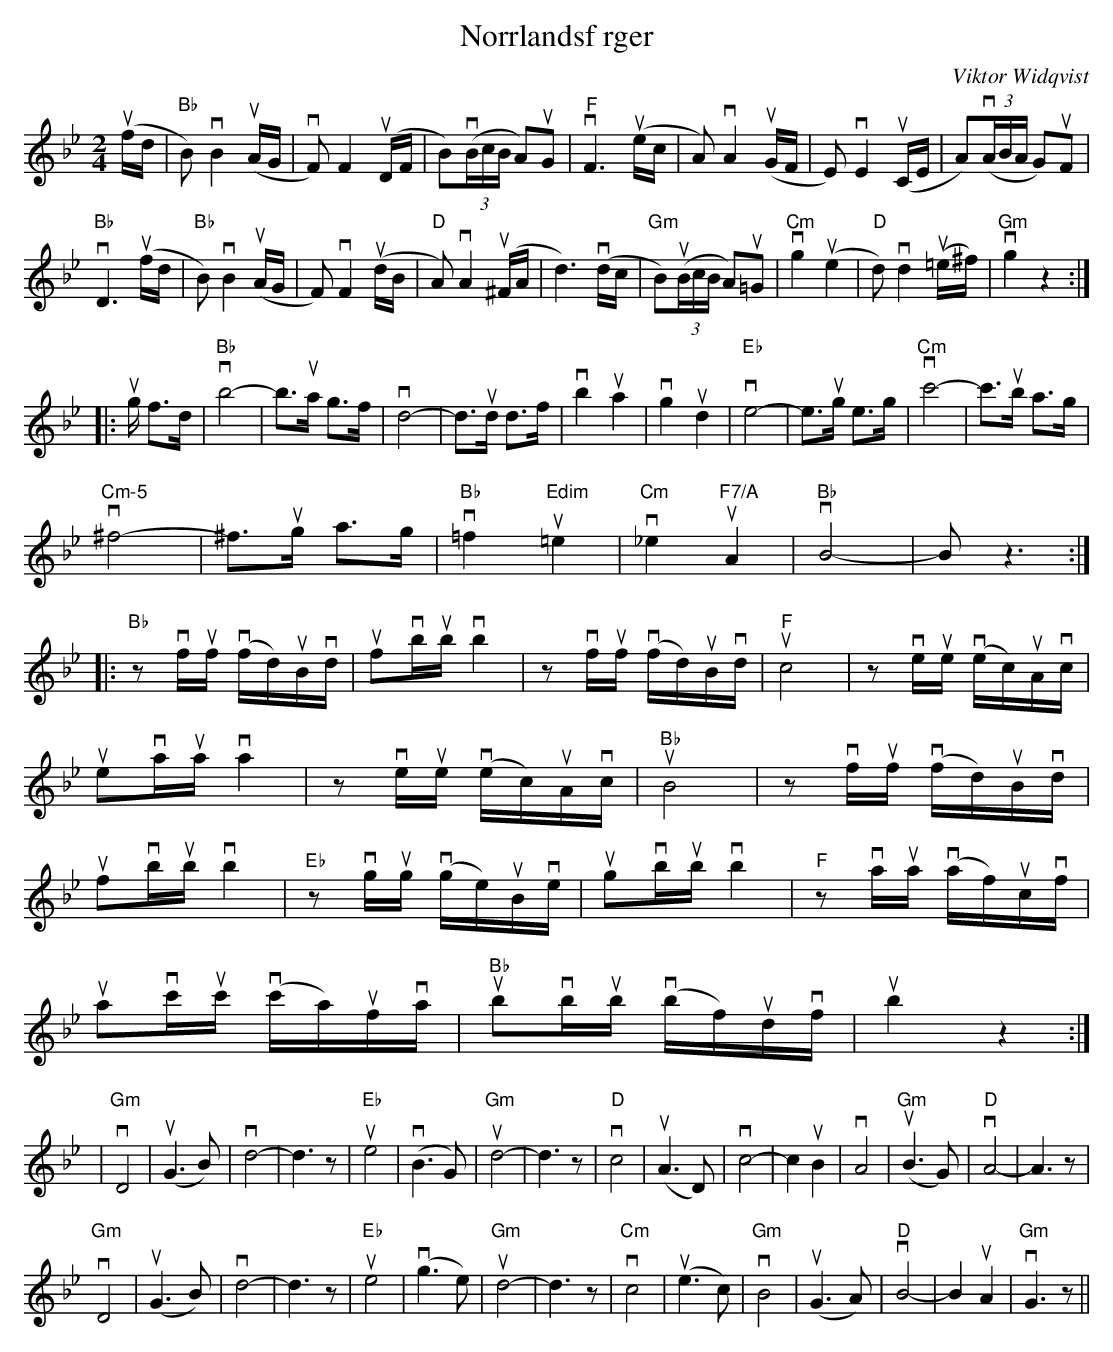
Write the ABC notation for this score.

X:1
T:Norrlandsf rger
M:2/4
C:Viktor Widqvist
L:1/8
K:Bb
u(f/d/ |"Bb" B)vB2u(A/G/ | vF)F2u(D/F/ | B)(v(3B/c/B/ A)uG | "F"vF3u(e/c/ | A)vA2u(G/F/ | E)vE2u(C/E/ | A)(v(3A/B/A/ G)uF |
"Bb" vD3u(f/d/ | "Bb" B)vB2 u(A/G/ | F)vF2u(d/B/ | "D"A)vA2u(^F/A/ | d3)v(d/c/ | "Gm"B)(u(3B/c/B/ A)u=G | "Cm"vg2 (u'e2 | "D"d)vd2u(=e/^f/) | "Gm"vg2z2 :|
|:ug/ f>d | "Bb"vb4- |b3/ua/ g>f | vd4- |d3/ud/ d>f | vb2 ua2 | vg2 ud2 | "Eb"ve4- |e3/ug/ e>g |"Cm" vc'4- | c'3/ub/ a>g |
"Cm-5"v^f4- |^f3/ug/ a>g | "Bb"v=f2 "Edim"u=e2 | "Cm"v_e2 "F7/A"uA2 | "Bb"vB4- | B z3 :|
|:"Bb"zvf/2uf/2 (vf/2d/)2uB/2vd/2 | ufvb/2ub/2 vb2 |zvf/2uf/2 (vf/2d/2)uB/2vd/2 | "F"uc4 |zve/2ue/2 (ve/2c/2)uA/2vc/2 |
ueva/2ua/2 va2 |zve/2ue/2 (ve/2c/2)uA/2vc/2 | "Bb"uB4 |zvf/2uf/2 v(f/2d/2)uB/2vd/2 |
ufvb/2ub/2 vb2 |"Eb"zvg/2ug/2 (vg/2e/2)uB/2ve/2 | ugvb/2ub/2 vb2 |"F"zva/2ua/2 (va/2f/2)uc/2vf/2 |
uavc'/2uc'/2 (vc'/2a/2)uf/2va/2 | "Bb"ubvb/2ub/2 v(b/2f/2)ud/2vf/2 | ub2z2 :|
K:Gm
|"Gm" vD4 | u(G2>B2) | vd4- |d3z| "Eb"ue4 | v(B2>G2) | "Gm"ud4- |d3z| "D"vc4 | u(A2>D2) | vc4- | c2 uB2 | vA4 | "Gm"u(B2>G2) | "D" vA4- | A3z|
"Gm"vD4 | u(G2>B2) | vd4- |d3z| "Eb"ue4 | v(g2>e2) | "Gm"ud4- |d3z|  "Cm"vc4 | u(e2>c2) | "Gm"vB4 | u(G2>A2) | "D"vB4- | B2 uA2 | "Gm"vG3z ||
